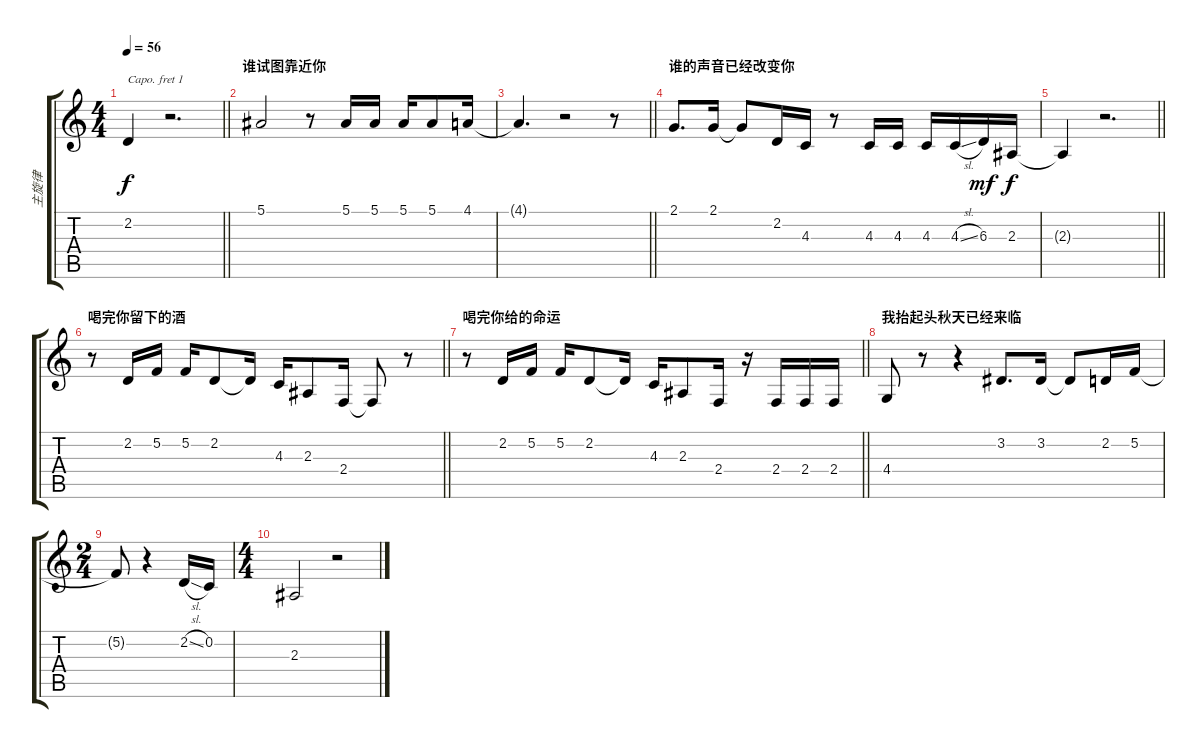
\track ("主旋律" "主旋律") {instrument tuba}
\staff {score tabs}
\capo 1
\tuning (E4 B3 G3 D3 A2 E2) {hide}
\ts (4 4)
\tempo 56
\clef g2
\barLineRight lightlight
\ks c
2.2{t}.4{dy f} r.2{d} |
\section ("" "谁试图靠近你")
5.1.2 r.8 5.1.16 5.1.16 5.1.16 5.1.8 4.1.16 |
\barLineRight lightlight
4.1{t}.4{d} r.2 r.8 |
\section ("" "谁的声音已经改变你")
2.1.8{d} 2.1.16 2.1{t}.8 2.2.16 4.3.16 r.8 4.3.16 4.3.16 4.3.16 4.3{sl}.16 6.3.16{dy mf} 2.3.16{dy f} |
\barLineRight lightlight
2.3{t}.4 r.2{d} |
\section ("" "喝完你留下的酒")
\barLineRight lightlight
r.8 2.2.16 5.2.16 5.2.16 2.2.8 2.2{t}.16 4.3.16 2.3.8 2.4.16 2.4{t}.8 r.8 |
\section ("" "喝完你给的命运")
\barLineRight lightlight
r.8 2.2.16 5.2.16 5.2.16 2.2.8 2.2{t}.16 4.3.16 2.3.8 2.4.16 r.16 2.4.16 2.4.16 2.4.16 |
\section ("" "我抬起头秋天已经来临")
4.4.8 r.8 r.4 3.2.8{d} 3.2.16 3.2{t}.8 2.2.16 5.2.16 |
\ts (2 4)
5.2{t}.8 r.4 2.2{sl}.16 0.2.16 |
\ts (4 4)
2.3.2 r.2
